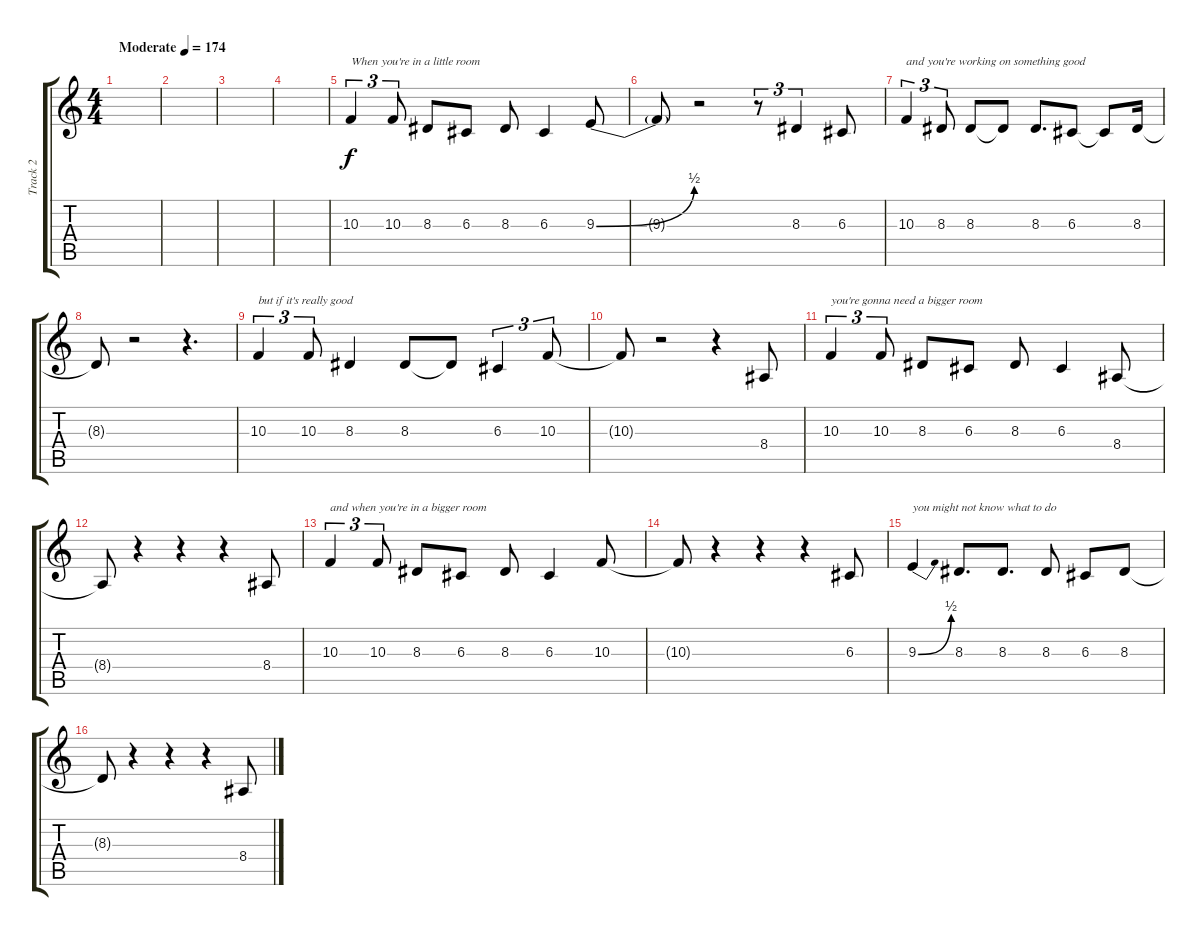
\track ("Track 2" "Track 2") {instrument lead6voice}
\staff {score tabs}
\tuning (E4 B3 G3 D3 A2 E2) {hide}
\ts (4 4)
\tempo (174 "Moderate")
\clef g2
\ks c
|
|
|
|
10.3.4{tu (3 2) txt "When you're in a little room"} 10.3.8{tu (3 2)} 8.3.8 6.3.8 8.3.8 6.3.4 9.3{be (bend 0 0 60 2)}.8 |
9.3{t}.8 r.2 r.8{tu (3 2)} 8.3.4{tu (3 2)} 6.3.8 |
10.3.4{tu (3 2) txt "and you're working on something good"} 8.3.8{tu (3 2)} 8.3.8 8.3{t}.8 8.3.8{d} 6.3.8 6.3{t}.8 8.3.16 |
8.3{t}.8 r.2 r.4{d} |
10.3.4{tu (3 2) txt "but if it's really good"} 10.3.8{tu (3 2)} 8.3.4 8.3.8 8.3{t}.8 6.3.4{tu (3 2)} 10.3.8{tu (3 2)} |
10.3{t}.8 r.2 r.4 8.4.8 |
10.3.4{tu (3 2) txt "you're gonna need a bigger room"} 10.3.8{tu (3 2)} 8.3.8 6.3.8 8.3.8 6.3.4 8.4.8 |
8.4{t}.8 r.4 r.4 r.4 8.4.8 |
10.3.4{tu (3 2) txt "and when you're in a bigger room"} 10.3.8{tu (3 2)} 8.3.8 6.3.8 8.3.8 6.3.4 10.3.8 |
10.3{t}.8 r.4 r.4 r.4 6.3.8 |
9.3{be (bend 0 0 60 2)}.4{txt "you might not know what to do"} 8.3.8{d} 8.3.8{d} 8.3.8 6.3.8 8.3.8 |
8.3{t}.8 r.4 r.4 r.4 8.4.8
